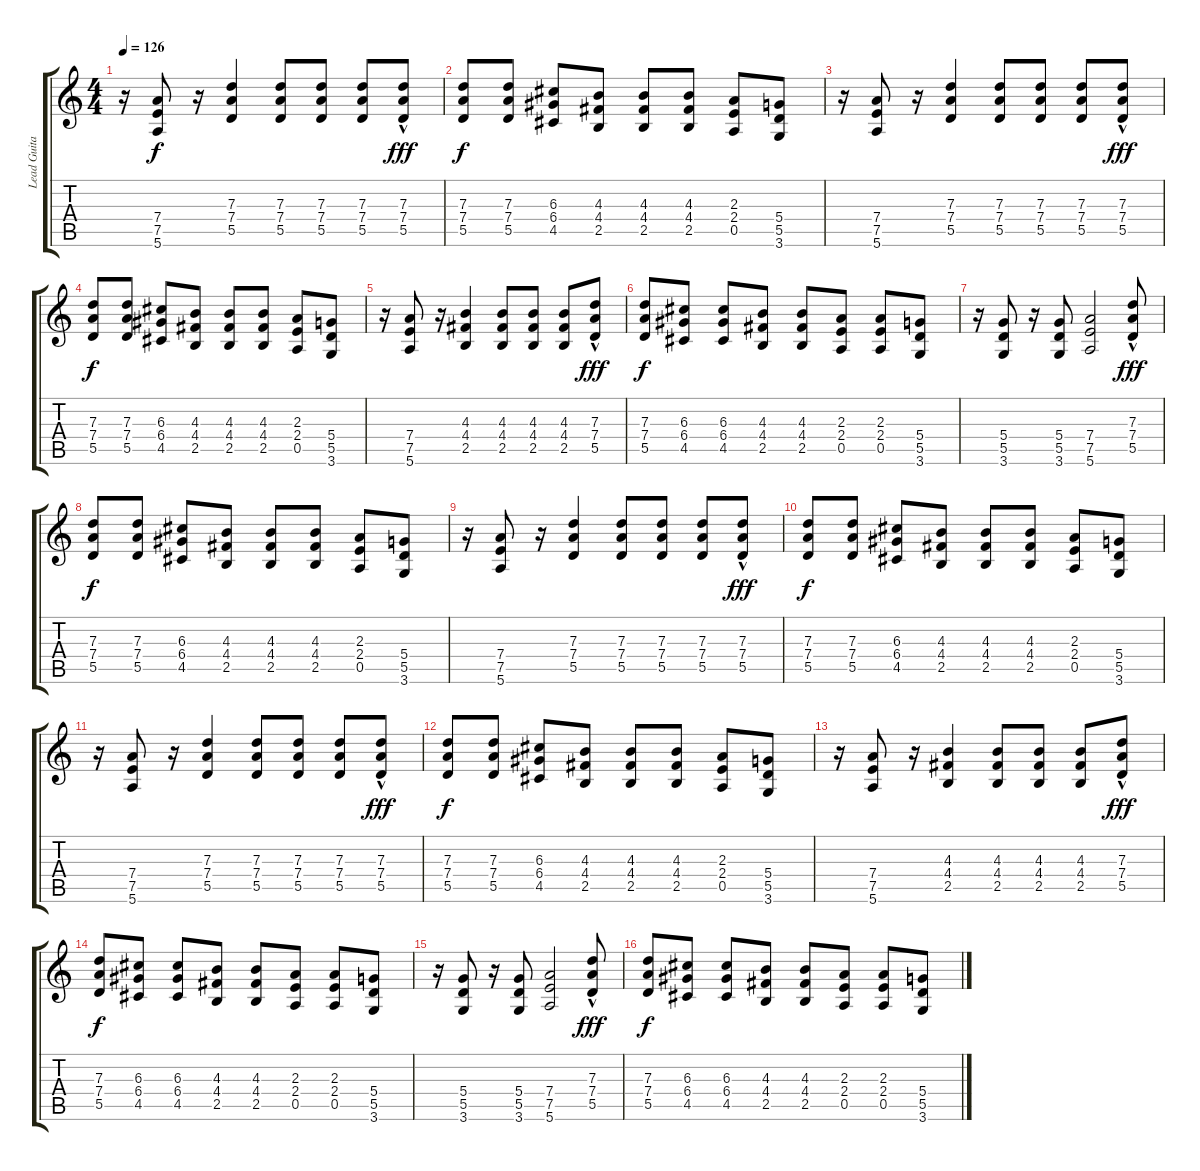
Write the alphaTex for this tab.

\track ("Lead Guitar" "Lead Guita") {instrument electricguitarjazz}
\staff {score tabs}
\tuning (E4 B3 G3 D3 A2 E2) {hide}
\ts (4 4)
\tempo 126
\clef g2
\ks c
r.16{dy f} (7.4 7.5 5.6).8 r.16 (7.3 7.4 5.5).4 (7.3 7.4 5.5).8 (7.3 7.4 5.5).8 (7.3 7.4 5.5).8 (7.3{hac} 7.4 5.5).8{dy fff} |
(7.3 7.4 5.5).8{dy f} (7.3 7.4 5.5).8 (6.3 6.4 4.5).8 (4.3 4.4 2.5).8 (4.3 4.4 2.5).8 (4.3 4.4 2.5).8 (2.3 2.4 0.5).8 (5.4 5.5 3.6).8 |
r.16 (7.4 7.5 5.6).8 r.16 (7.3 7.4 5.5).4 (7.3 7.4 5.5).8 (7.3 7.4 5.5).8 (7.3 7.4 5.5).8 (7.3{hac} 7.4 5.5).8{dy fff} |
(7.3 7.4 5.5).8{dy f} (7.3 7.4 5.5).8 (6.3 6.4 4.5).8 (4.3 4.4 2.5).8 (4.3 4.4 2.5).8 (4.3 4.4 2.5).8 (2.3 2.4 0.5).8 (5.4 5.5 3.6).8 |
r.16 (7.4 7.5 5.6).8 r.16 (4.3 4.4 2.5).4 (4.3 4.4 2.5).8 (4.3 4.4 2.5).8 (4.3 4.4 2.5).8 (7.3{hac} 7.4 5.5).8{dy fff} |
(7.3 7.4 5.5).8{dy f} (6.3 6.4 4.5).8 (6.3 6.4 4.5).8 (4.3 4.4 2.5).8 (4.3 4.4 2.5).8 (2.3 2.4 0.5).8 (2.3 2.4 0.5).8 (5.4 5.5 3.6).8 |
r.16 (5.4 5.5 3.6).8 r.16 (5.4 5.5 3.6).8 (7.4 7.5 5.6).2 (7.3 7.4{hac} 5.5).8{dy fff} |
(7.3 7.4 5.5).8{dy f} (7.3 7.4 5.5).8 (6.3 6.4 4.5).8 (4.3 4.4 2.5).8 (4.3 4.4 2.5).8 (4.3 4.4 2.5).8 (2.3 2.4 0.5).8 (5.4 5.5 3.6).8 |
r.16 (7.4 7.5 5.6).8 r.16 (7.3 7.4 5.5).4 (7.3 7.4 5.5).8 (7.3 7.4 5.5).8 (7.3 7.4 5.5).8 (7.3{hac} 7.4 5.5).8{dy fff} |
(7.3 7.4 5.5).8{dy f} (7.3 7.4 5.5).8 (6.3 6.4 4.5).8 (4.3 4.4 2.5).8 (4.3 4.4 2.5).8 (4.3 4.4 2.5).8 (2.3 2.4 0.5).8 (5.4 5.5 3.6).8 |
r.16 (7.4 7.5 5.6).8 r.16 (7.3 7.4 5.5).4 (7.3 7.4 5.5).8 (7.3 7.4 5.5).8 (7.3 7.4 5.5).8 (7.3{hac} 7.4 5.5).8{dy fff} |
(7.3 7.4 5.5).8{dy f} (7.3 7.4 5.5).8 (6.3 6.4 4.5).8 (4.3 4.4 2.5).8 (4.3 4.4 2.5).8 (4.3 4.4 2.5).8 (2.3 2.4 0.5).8 (5.4 5.5 3.6).8 |
r.16 (7.4 7.5 5.6).8 r.16 (4.3 4.4 2.5).4 (4.3 4.4 2.5).8 (4.3 4.4 2.5).8 (4.3 4.4 2.5).8 (7.3{hac} 7.4 5.5).8{dy fff} |
(7.3 7.4 5.5).8{dy f} (6.3 6.4 4.5).8 (6.3 6.4 4.5).8 (4.3 4.4 2.5).8 (4.3 4.4 2.5).8 (2.3 2.4 0.5).8 (2.3 2.4 0.5).8 (5.4 5.5 3.6).8 |
r.16 (5.4 5.5 3.6).8 r.16 (5.4 5.5 3.6).8 (7.4 7.5 5.6).2 (7.3 7.4{hac} 5.5).8{dy fff} |
(7.3 7.4 5.5).8{dy f} (6.3 6.4 4.5).8 (6.3 6.4 4.5).8 (4.3 4.4 2.5).8 (4.3 4.4 2.5).8 (2.3 2.4 0.5).8 (2.3 2.4 0.5).8 (5.4 5.5 3.6).8
